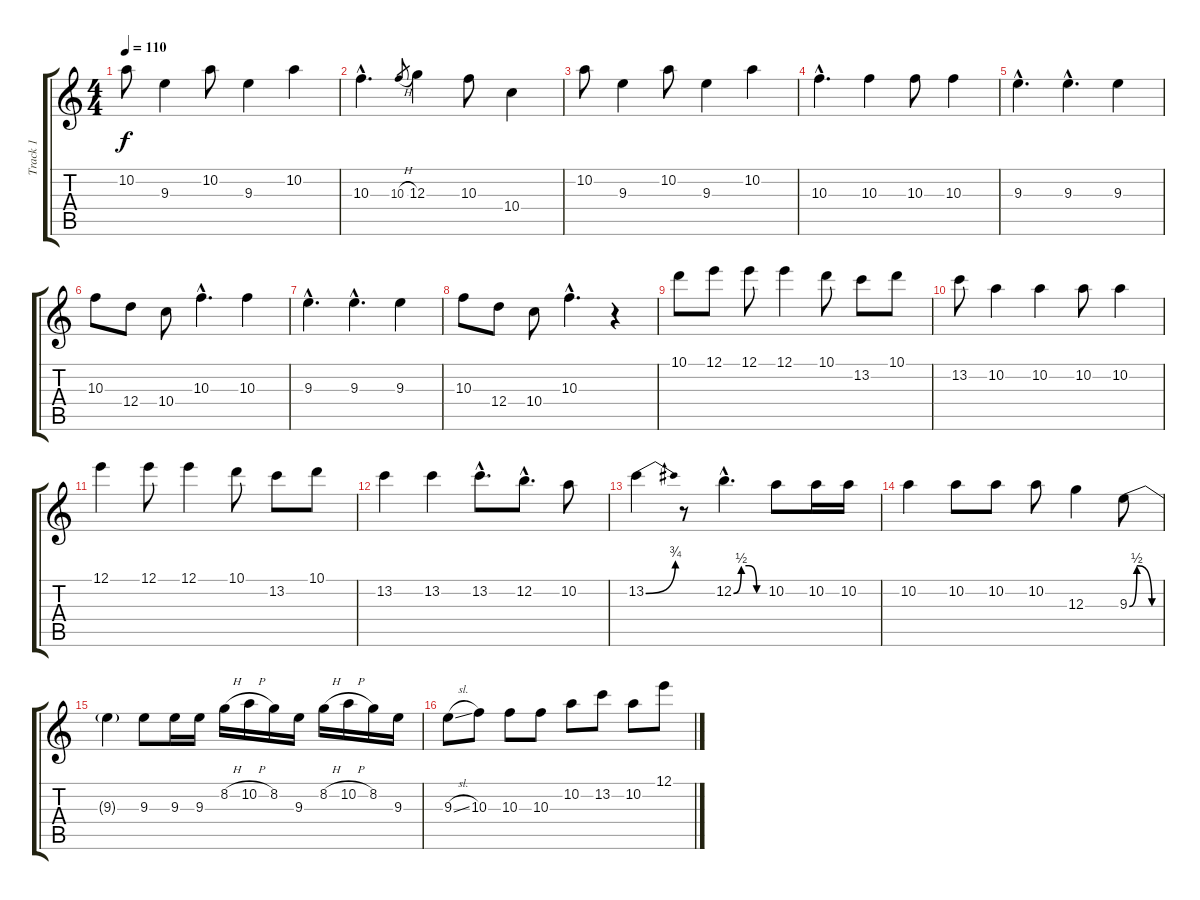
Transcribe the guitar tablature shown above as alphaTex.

\track ("Track 1" "Track 1") {instrument overdrivenguitar}
\staff {score tabs}
\tuning (E4 B3 G3 D3 A2 E2) {hide}
\ts (4 4)
\tempo 110
\clef g2
\ks c
10.2.8{dy f instrument overdrivenguitar} 9.3.4 10.2.8 9.3.4 10.2.4 |
10.3{hac}.4{d} 10.3{h}.8{gr} 12.3.4 10.3.8 10.4.4 |
10.2.8 9.3.4 10.2.8 9.3.4 10.2.4 |
10.3{hac}.4{d} 10.3.4 10.3.8 10.3.4 |
9.3{hac}.4{d} 9.3{hac}.4{d} 9.3.4 |
10.3.8 12.4.8 10.4.8 10.3{hac}.4{d} 10.3.4 |
9.3{hac}.4{d} 9.3{hac}.4{d} 9.3.4 |
10.3.8 12.4.8 10.4.8 10.3{hac}.4{d} r.4 |
10.1.8 12.1.8 12.1.8 12.1.4 10.1.8 13.2.8 10.1.8 |
13.2.8 10.2.4 10.2.4 10.2.8 10.2.4 |
12.1.4 12.1.8 12.1.4 10.1.8 13.2.8 10.1.8 |
13.2.4 13.2.4 13.2{hac}.8{d} 12.2{hac}.8{d} 10.2.8 |
13.2{be (bend 0 0 60 3)}.4 r.8 12.2{be (custom 0 0 15 2 30 2 45 0 60 0) hac}.4{d} 10.2.8 10.2.16 10.2.16 |
10.2.4 10.2.8 10.2.8 10.2.8 12.3.4 9.3{be (custom 0 0 15 2 45 0 60 0)}.8 |
9.3{t}.4 9.3.8 9.3.16 9.3.16 8.2{h}.16 10.2{h}.16 8.2.16 9.3.16 8.2{h}.16 10.2{h}.16 8.2.16 9.3.16 |
9.3{sl}.8 10.3.8 10.3.8 10.3.8 10.2.8 13.2.8 10.2.8 12.1.8
